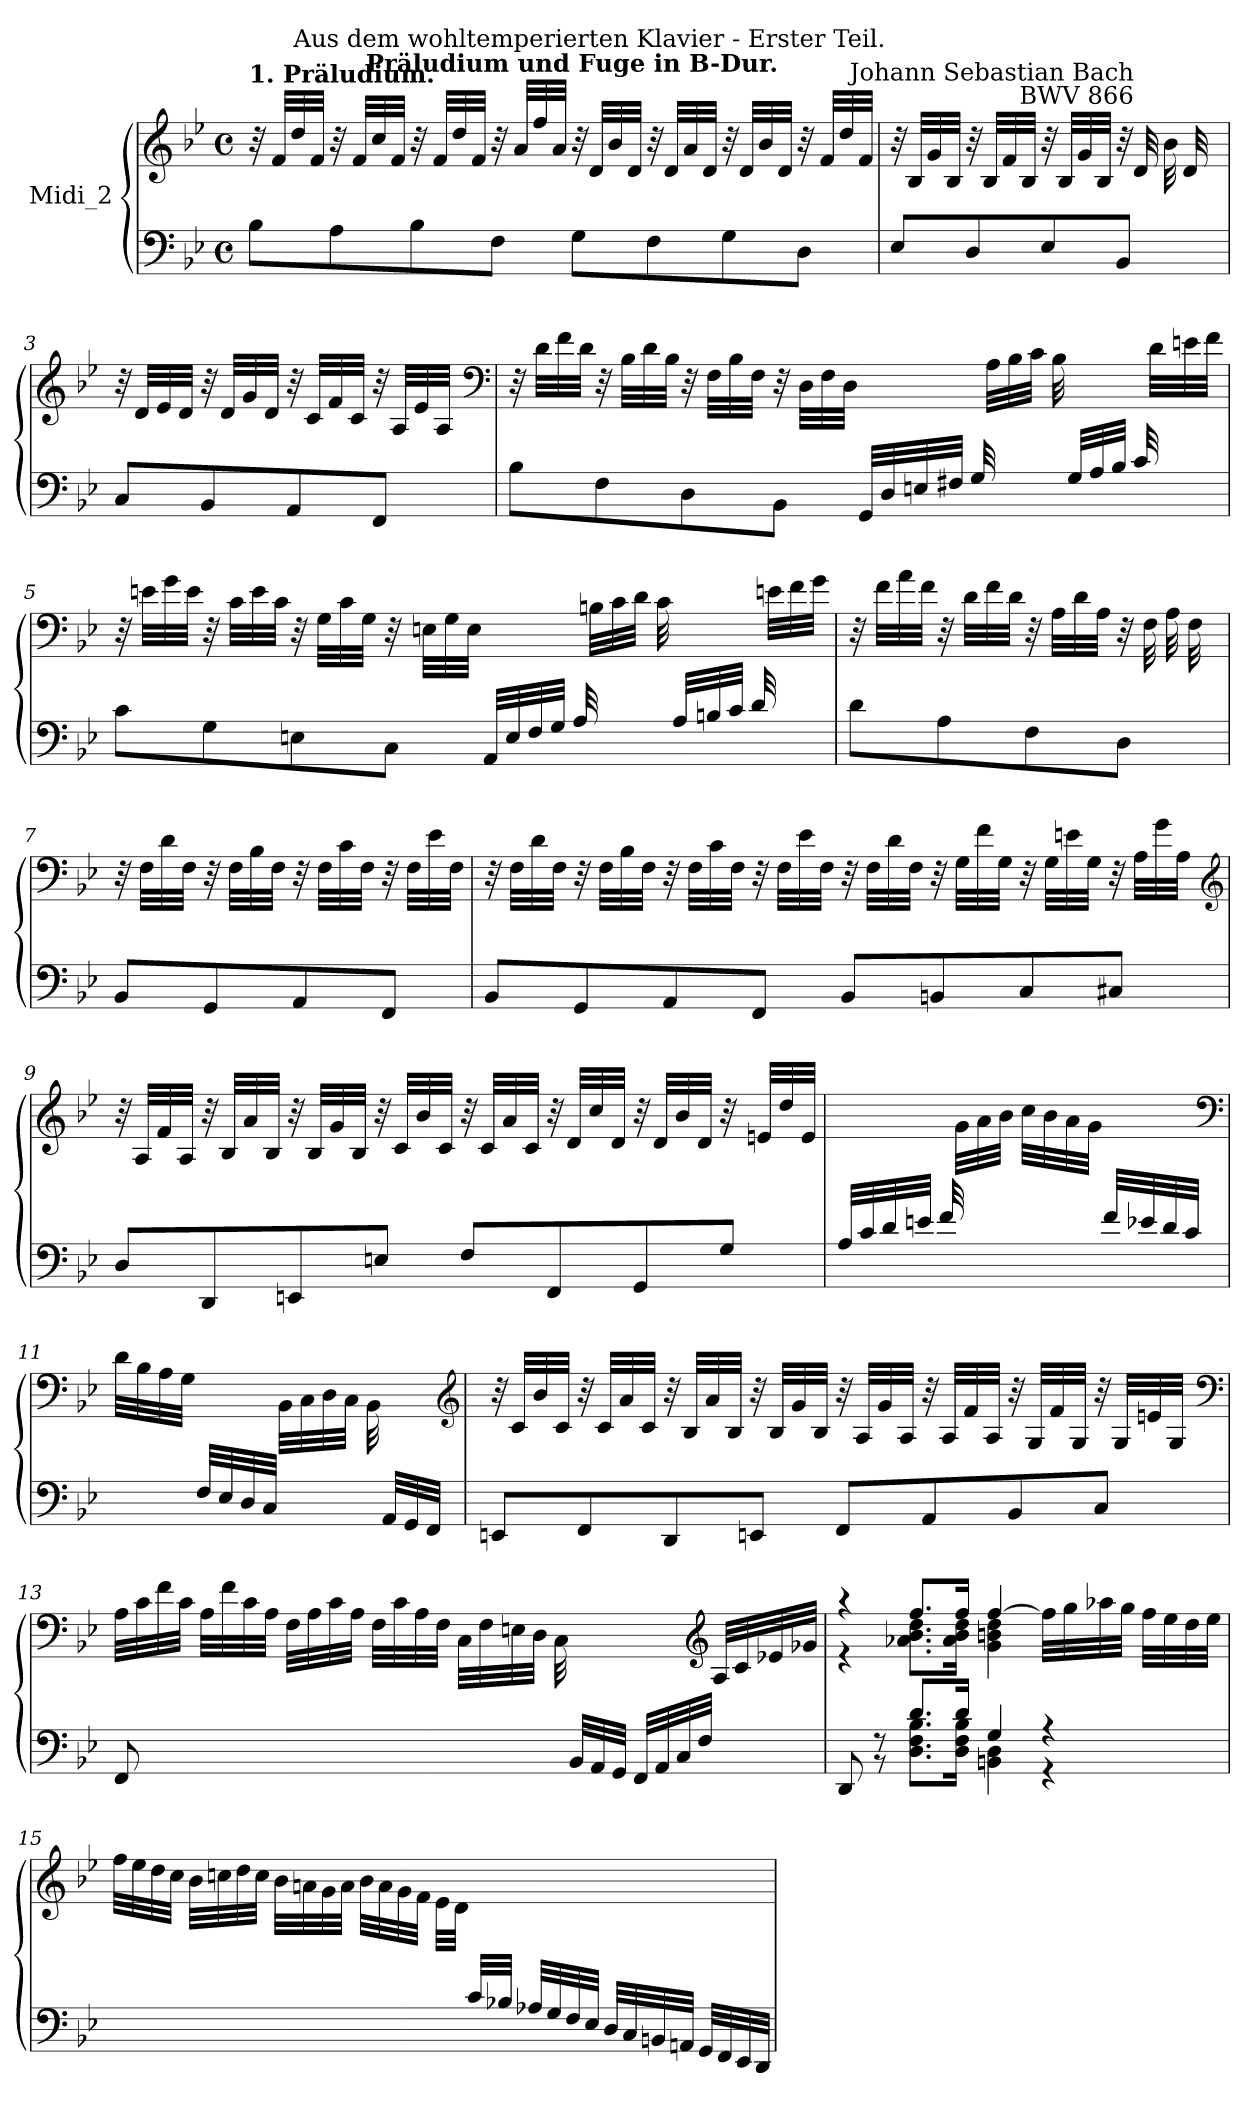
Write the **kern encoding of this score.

**kern	**kern
*part1	*part1
*staff2	*staff1
*I"Midi_2	*
*clefF4	*clefG2
*k[b-e-]	*k[b-e-]
*B-:	*B-:
*M4/4	*M4/4
*met(c)	*met(c)
=1	=1
!	!LO:TX:a:B:t=1. Präludium.
8B-L	32r
.	32fLLL
.	32dd
.	32fJJJ
8A	32r
.	32fLLL
.	32cc
.	32fJJJ
8B-	32r
.	32fLLL
.	32dd
.	32fJJJ
8FJ	32r
.	32a/LLL
.	32ff/
.	32a/JJJ
!	!LO:TX:a:B:cj:t=Präludium und Fuge in B-Dur.
8GL	32r
!	!LO:TX:a:cj:t=Aus dem wohltemperierten Klavier - Erster Teil.
.	32dLLL
.	32b-
.	32dJJJ
8F	32r
.	32dLLL
.	32a
.	32dJJJ
8G	32r
.	32dLLL
.	32b-
.	32dJJJ
8DJ	32r
.	32fLLL
.	32dd
.	32fJJJ
=2	=2
8E-L	32r
.	32B-LLL
.	32g
.	32B-JJJ
8D	32r
.	32B-LLL
.	32f
.	32B-JJJ
8E-	32r
.	32B-LLL
.	32g
.	32B-JJJ
8BB-J	32r
!	!LO:TX:a:rj:t=Johann Sebastian Bach\nBWV 866
.	32dLLL
.	32b-
.	32d
.	8qqfJyy
!!LO:LB:g=z
=3	=3
8CL	32r
.	32dLLL
.	32e-
.	32dJJJ
8BB-	32r
.	32dLLL
.	32g
.	32dJJJ
8AA	32r
.	32cLLL
.	32f
.	32cJJJ
8FFJ	32r
.	32ALLL
.	32e-
.	32AJJJ
*	*clefF4
=4	=4
8B-L	32r
.	32dLLL
.	32f
.	32dJJJ
8F	32r
.	32B-LLL
.	32d
.	32B-JJJ
8D	32r
.	32FLLL
.	32B-
.	32FJJJ
8BB-J	32r
.	32DLLL
.	32F
.	32DJJJ
32GG/LLL	32ryy
32D/	32ryy
32En/	32ryy
32F#X/JJJ	32ryy
32G/	32ryy
32ryy	32ALLL
32ryy	32B-
32ryy	32cJJJ
32ryy	32B-
32G/LLL	32ryy
32A/	32ryy
32B-/JJJ	32ryy
32c/	32ryy
32ryy	32dLLL
32ryy	32en
32ryy	32fJJJ
!!LO:LB:g=z
=5	=5
8cL	32r
.	32enLLL
.	32g
.	32eJJJ
8G	32r
.	32cLLL
.	32e
.	32cJJJ
8En	32r
.	32GLLL
.	32c
.	32GJJJ
8CJ	32r
.	32EnLLL
.	32G
.	32EJJJ
32AA/LLL	32ryy
32E/	32ryy
32F/	32ryy
32G/JJJ	32ryy
32A/	32ryy
32ryy	32BnLLL
32ryy	32c
32ryy	32dJJJ
32ryy	32c
32A/LLL	32ryy
32Bn/	32ryy
32c/JJJ	32ryy
32d/	32ryy
32ryy	32enLLL
32ryy	32f
32ryy	32gJJJ
=6	=6
8dL	32r
.	32fLLL
.	32a
.	32fJJJ
8A	32r
.	32dLLL
.	32f
.	32dJJJ
8F	32r
.	32ALLL
.	32d
.	32AJJJ
8DJ	32r
.	32FLLL
.	32A
.	32F
.	8qqBB-Jyy
!!LO:LB:g=z
=7	=7
8BB-L	32r
.	32FLLL
.	32d
.	32FJJJ
8GG	32r
.	32FLLL
.	32B-
.	32FJJJ
8AA	32r
.	32FLLL
.	32c
.	32FJJJ
8FFJ	32r
.	32FLLL
.	32e-
.	32FJJJ
=8	=8
8BB-L	32r
.	32FLLL
.	32d
.	32FJJJ
8GG	32r
.	32FLLL
.	32B-
.	32FJJJ
8AA	32r
.	32FLLL
.	32c
.	32FJJJ
8FFJ	32r
.	32FLLL
.	32e-
.	32FJJJ
8BB-L	32r
.	32FLLL
.	32d
.	32FJJJ
8BBn	32r
.	32GLLL
.	32f
.	32GJJJ
8C	32r
.	32GLLL
.	32en
.	32GJJJ
8C#XJ	32r
.	32ALLL
.	32g
.	32AJJJ
*	*clefG2
!!LO:LB:g=z
=9	=9
8DL	32r
.	32ALLL
.	32f
.	32AJJJ
8DD	32r
.	32B-LLL
.	32a
.	32B-JJJ
8EEn	32r
.	32B-LLL
.	32g
.	32B-JJJ
8EnJ	32r
.	32cLLL
.	32b-
.	32cJJJ
8FL	32r
.	32cLLL
.	32a
.	32cJJJ
8FF	32r
.	32dLLL
.	32cc
.	32dJJJ
8GG	32r
.	32dLLL
.	32b-
.	32dJJJ
8GJ	32r
.	32enLLL
.	32dd
.	32eJJJ
=10	=10
32A/LLL	32ryy
32c/	32ryy
32d/	32ryy
32en/JJJ	32ryy
32f/	32ryy
32ryy	32g\LLL
32ryy	32a\
32ryy	32b-\JJJ
32ryy	32cc\LLL
32ryy	32b-\
32ryy	32a\
32ryy	32g\JJJ
32f/LLL	32ryy
32e-X/	32ryy
32d/	32ryy
32c/JJJ	32ryy
*	*clefF4
!!LO:LB:g=z
=11	=11
32ryy	32dLLL
32ryy	32B-
32ryy	32A
32ryy	32GJJJ
32F/LLL	32ryy
32E-/	32ryy
32D/	32ryy
32C/JJJ	32ryy
32ryy	32BB-\LLL
32ryy	32C\
32ryy	32D\
32ryy	32C\JJJ
32ryy	32BB-\
32AALLL	32ryy
32GG	32ryy
32FFJJJ	32ryy
*	*clefG2
=12	=12
8EEnL	32r
.	32cLLL
.	32b-
.	32cJJJ
8FF	32r
.	32cLLL
.	32a
.	32cJJJ
8DD	32r
.	32B-LLL
.	32a
.	32B-JJJ
8EEnJ	32r
.	32B-LLL
.	32g
.	32B-JJJ
8FFL	32r
.	32ALLL
.	32g
.	32AJJJ
8AA	32r
.	32ALLL
.	32f
.	32AJJJ
8BB-	32r
.	32GLLL
.	32f
.	32GJJJ
8CJ	32r
.	32GLLL
.	32en
.	32GJJJ
*	*clefF4
!!LO:LB:g=z
=13	=13
*^	*^
8FF/	8ryy	2ryy	32A\LLL
.	.	.	32c\
.	.	.	32f\
.	.	.	32c\JJJ
8ryy	8ryy	.	32A\LLL
.	.	.	32f\
.	.	.	32c\
.	.	.	32A\JJJ
4ryy	4ryy	.	32F\LLL
.	.	.	32A\
.	.	.	32c\
.	.	.	32A\JJJ
.	.	.	32F\LLL
.	.	.	32c\
.	.	.	32A\
.	.	.	32F\JJJ
8ryy	2ryy	4ryy	32CLLL
.	.	.	32F
.	.	.	32En
.	.	.	32DJJJ
32ryy	.	.	32C\
32BB-/LLL	.	.	32ryy
32AA/	.	.	16ryy
32GG/JJJ	.	.	.
32FF/LLL	.	8ryy	8ryy
32AA/	.	.	.
32C/	.	.	.
32F/JJJ	.	.	.
*	*	*clefG2	*
8ryy	.	8ryy	32ALLL
.	.	.	32c
.	.	.	32e-X
.	.	.	32g-XJJJ
=14	=14	=14	=14
8DD/	8ryy	4r	4r
8r	8r	.	.
8.d/L	8.D\ 8.F\ 8.B-\L	8.ff/L	8.a-X\ 8.b-\ 8.dd\L
16d/J	16D\ 16F\ 16B-\J	16ff/J	16a-\ 16b-\ 16dd\J
4G/	4BBn\ 4D\	[4ff/	4g\ 4bn\ 4dd\
4r	4r	32ff\LLL]	4ryy
.	.	32gg\	.
.	.	32aa-X\	.
.	.	32gg\JJJ	.
.	.	32ff\LLL	.
.	.	32ee-\	.
.	.	32dd\	.
.	.	32ee-\JJJ	.
!!LO:LB:g=z	!!
=15	=15	=15	=15
2ryy	1ryy	1ryy	32ffLLL
.	.	.	32ee-
.	.	.	32dd
.	.	.	32ccJJJ
.	.	.	32b-\LLL
.	.	.	32ccn\
.	.	.	32dd\
.	.	.	32cc\JJJ
.	.	.	32b-\LLL
.	.	.	32an\
.	.	.	32g\
.	.	.	32a\JJJ
.	.	.	32b-LLL
.	.	.	32a
.	.	.	32g
.	.	.	32fJJJ
16ryy	.	.	32e-\LLL
.	.	.	32d\JJJ
32c/LLL	.	.	16ryy
32B-X/JJJ	.	.	.
32A-X/LLL	.	.	4ryy
32G/	.	.	.
32F/	.	.	.
32E-/JJJ	.	.	.
32DLLL	.	.	.
32C	.	.	.
32BBn	.	.	.
32AAnJJJ	.	.	.
32GGLLL	.	.	8ryy
32FF	.	.	.
32EE-	.	.	.
32DDJJJ	.	.	.
*v	*v	*	*
*	*v	*v
=	=
*-	*-
